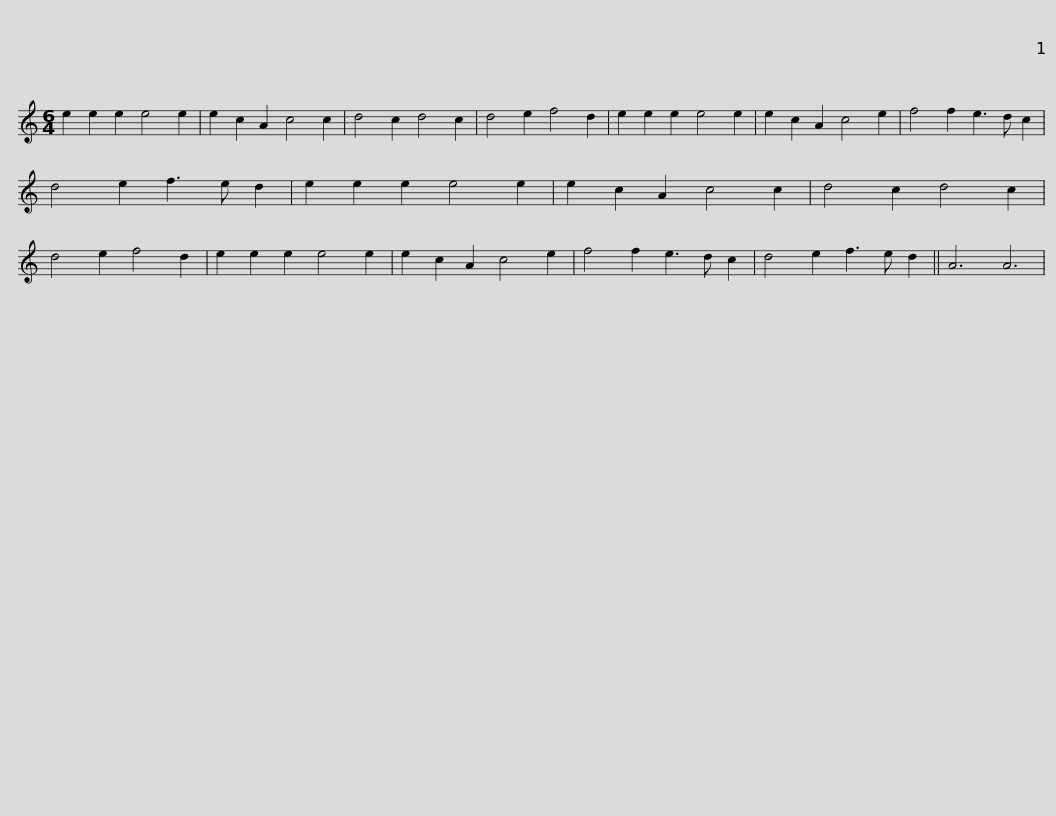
X:1
L:1/8
M:6/4
I:linebreak $
K:C
V:1 treble
V:1
 e2 e2 e2 e4 e2 | e2 c2 A2 c4 c2 | d4 c2 d4 c2 | d4 e2 f4 d2 | e2 e2 e2 e4 e2 | %5
 e2 c2 A2 c4 e2 | f4 f2 e3 d c2 | d4 e2 f3 e d2 |$ e2 e2 e2 e4 e2 | e2 c2 A2 c4 c2 | %10
 d4 c2 d4 c2 | d4 e2 f4 d2 | e2 e2 e2 e4 e2 | e2 c2 A2 c4 e2 | f4 f2 e3 d c2 | %15
 d4 e2 f3 e d2 ||$ A6 A6 | %17
